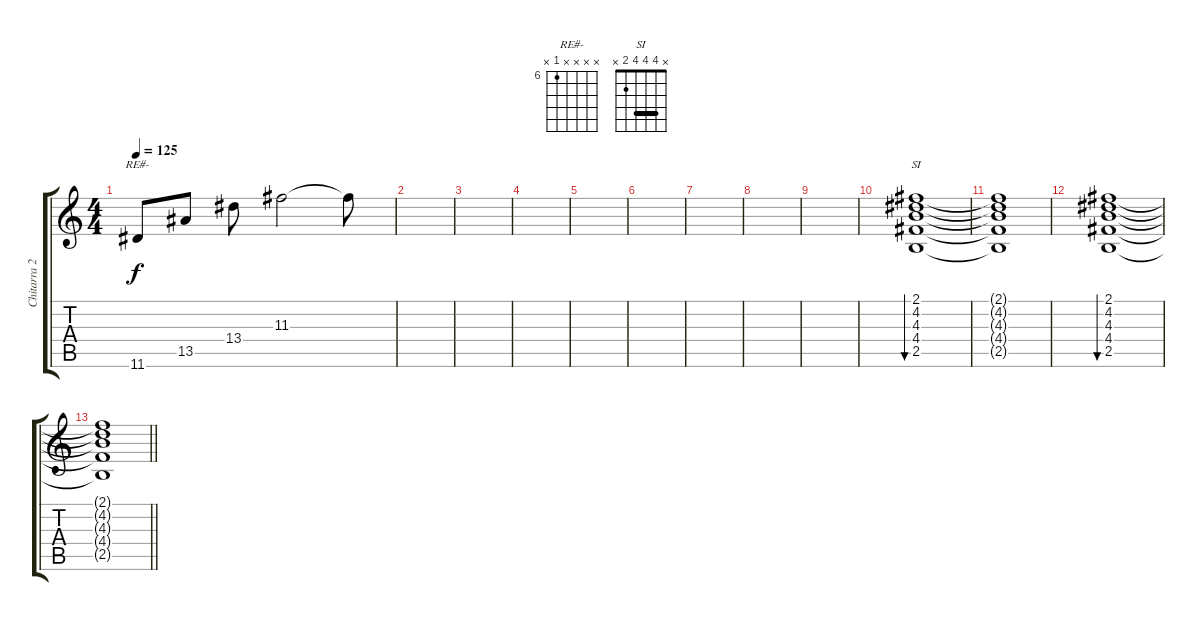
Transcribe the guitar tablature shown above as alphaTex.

\track ("Chitarra 2" "Chitarra 2") {instrument electricguitarjazz}
\staff {score tabs}
\tuning (E4 B3 G3 D3 A2 E2) {hide}
\chord ("RE#-" x x x x 6 x) {firstfret 6}
\chord ("SI" x 4 4 4 2 x) {barre 4}
\ts (4 4)
\tempo 125
\clef g2
\ks c
11.6.8{ch "RE#-" dy f} 13.5.8 13.4.8 11.3.2 11.3{t}.8 |
|
|
|
|
|
|
|
|
(2.1 4.2 4.3 4.4 2.5).1{bu 240 ch "SI"} |
(2.1{t} 4.2{t} 4.3{t} 4.4{t} 2.5{t}).1 |
(2.1 4.2 4.3 4.4 2.5).1{bu 240} |
\barLineRight lightlight
(2.1{t} 4.2{t} 4.3{t} 4.4{t} 2.5{t}).1
